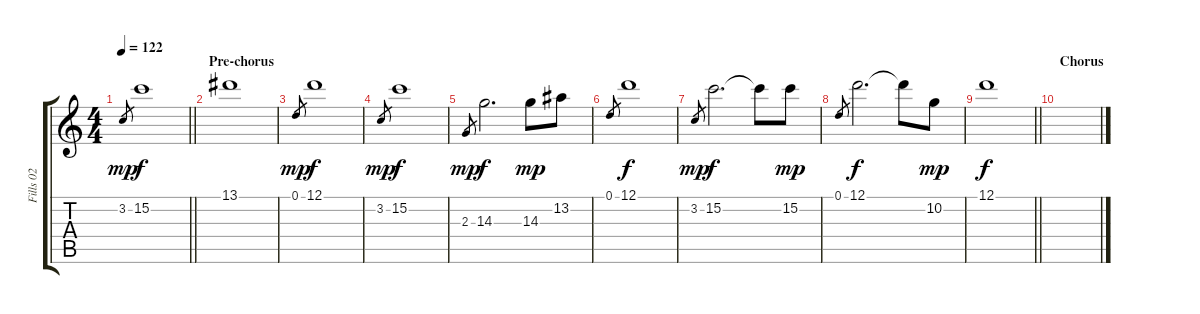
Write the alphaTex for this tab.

\track ("Fills 02" "Fills 02") {instrument acousticguitarsteel}
\staff {score tabs}
\tuning (D4 A3 F3 C3 G2 C2) {hide}
\ts (4 4)
\tempo 122
\clef g2
\barLineRight lightlight
\ks c
3.2.8{gr dy mp} 15.2.1{dy f} |
\section ("" "Pre-chorus")
13.1.1 |
0.1.8{gr dy mp} 12.1.1{dy f} |
3.2.8{gr dy mp} 15.2.1{dy f} |
2.3.8{gr dy mp} 14.3.2{d dy f} 14.3.8{dy mp} 13.2.8 |
0.1.8{gr} 12.1.1{dy f} |
3.2.8{gr dy mp} 15.2.2{d dy f} 15.2{t}.8 15.2.8{dy mp} |
0.1.8{gr} 12.1.2{d dy f} 12.1{t}.8 10.2.8{dy mp} |
\barLineRight lightlight
12.1.1{dy f} |
\section ("" "Chorus")
